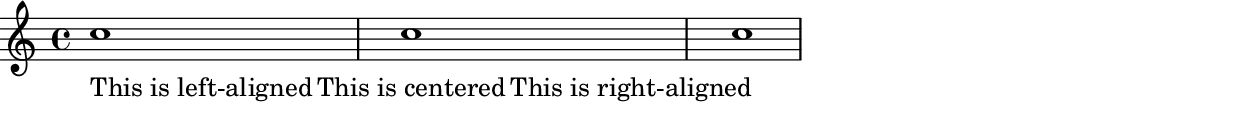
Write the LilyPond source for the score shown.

%% Generated by lilypond-book
%% Options: [exampleindent=10.16\mm,indent=0\mm,line-width=160\mm,paper-height=845.047\pt,paper-width=597.508\pt,papersize='(cons (* 597.508 pt) (* 845.047 pt)),quote,ragged-right]
\include "lilypond-book-preamble.ly"


% ****************************************************************
% Start cut-&-pastable-section
% ****************************************************************

#(ly:set-option 'eps-box-padding 3.000000)



\paper {
  #(set-paper-size '(cons (* 597.508 pt) (* 845.047 pt)))
  indent = 0\mm
  line-width = 160\mm
  % offset the left padding, also add 1mm as lilypond creates cropped
  % images with a little space on the right
  line-width = #(- line-width (* mm  3.000000) (* mm 1))
  line-width = 160\mm - 2.0 * 10.16\mm
  % offset the left padding, also add 1mm as lilypond creates cropped
  % images with a little space on the right
  line-width = #(- line-width (* mm  3.000000) (* mm 1))
  ragged-right = ##t
}

\layout {
  
}




% ****************************************************************
% ly snippet:
% ****************************************************************
\sourcefilename "snippets/lyrics-alignment.ly"
\sourcefileline 0
%% DO NOT EDIT this file manually; it was automatically
%% generated from the LilyPond Snippet Repository
%% (http://lsr.di.unimi.it).
%%
%% Make any changes in the LSR itself, or in
%% `Documentation/snippets/new/`, then run
%% `scripts/auxiliar/makelsr.pl`.
%%
%% This file is in the public domain.

\version "2.24.0"

\header {
%% Translation of GIT committish: a8a85e19654e46d725563e6deba44083ef137a2c
  texidocja = "
歌詞の水平方向の揃え位置は、@code{LyricText} オブジェクトの
@code{self-alignment-X} プロパティをオーバライドすることで設定できます。@c
@code{-1} が左、@code{0} が中央、@code{1} が右になります。@c
@code{#LEFT}, @code{#CENTER}, @code{#RIGHT} を用いることもできます。
"
  doctitleja = "歌詞の揃え位置"

%% Translation of GIT committish: 2f3474d9af596d677ed5b7ce720ae4d0954a6b51
  texidocit = "

L'allineamento orizzontale del testo vocale si imposta attraverso la
proprietà @code{self-alignment-X} dell'oggetto @code{LyricText}.
@code{#-1} è sinistra, @code{#0} è centro e @code{#1} è destra;
si possono usare anche @code{#LEFT}, @code{#CENTER} e @code{#RIGHT}.

"
  doctitleit = "Allineamento del testo vocale"

%% Translation of GIT committish: 41a008e75e2fe29536406cdf0d71c32a4606f2b8
  texidocfr = "
L'alignement horizontal des paroles peut se gérer à l'aide de la
propriété @code{self-alignment-X} de l'objet @code{LyricText}.
Les valeurs @code{-1} ou @code{#LEFT} produiront un alignement par la
gauche, les valeurs @code{0} ou @code{#CENTER} un alignement centré, et
les valeurs @code{1} ou @code{#RIGHT} un alignement par la droite.
"

  doctitlefr = "Alignement des syllabes"

%% Translation of GIT committish: 8ffecf6be17c6ec2ff87cf31873121a8cce29b09
  texidoces = "
La alineación horizontal de la letra se puede ajustar sobreescribiendo
la propiedad @code{self-alignment-X} del objeto @code{LyricText}.
@code{#-1} es izquierda, @code{#0} es centrado y @code{#1} es derecha;
sin embargo, podemos usar también @code{#LEFT}, @code{#CENTER} y
@code{#RIGHT}.

"
  doctitlees = "Alineación de la letra"

%% Translation of GIT committish: 27b1197f3bae8512c14d946752cd3e40e7c76016

  texidocde = "
Die horizontale Ausrichtung von Gesangstext kann eingestellt werden, indem
man die @code{self-alignment-X}-Eigenschaft des @code{LyricText}-Objekts
verändert.  @code{#-1} bedeutet links, @code{#0} bedeutet mittig und @code{#1}
bedeutet rechts, man kann aber genauso gut auch @code{#LEFT}, @code{#CENTER}
und @code{#RIGHT} benutzen.

"
  doctitlede = "Ausrichtung von Gesangstext"


%% Translation of GIT committish: 8ffecf6be17c6ec2ff87cf31873121a8cce29b09
  texidocca = "
L'alineació horitzontal de la lletra es pot ajustar sobreescrivint
la propietat @code{self-alignment-X} de l'objecte @code{LyricText}.
@code{#-1} és esquerra, @code{#0} és centrat @code{#1} es dreta;
tanmateix, podem usar també @code{#LEFT}, @code{#CENTER} i
@code{#RIGHT}.

"
  doctitleca = "Alineació de la lletra"

  lsrtags = "really-simple, text, vocal-music"

  texidoc = "
Horizontal alignment for lyrics can be set by overriding the
@code{self-alignment-X} property of the @code{LyricText} object.
@code{-1} is left, @code{0} is center, and @code{1} is right; however,
you can use @code{#LEFT}, @code{#CENTER} and @code{#RIGHT} as well.
"

  doctitle = "Lyrics alignment"
} % begin verbatim


\layout { ragged-right = ##f }

\relative c'' {
  c1
  c1
  c1
}
\addlyrics {
  \once \override LyricText.self-alignment-X = #LEFT
  "This is left-aligned"
  \once \override LyricText.self-alignment-X = #CENTER
  "This is centered"
  \once \override LyricText.self-alignment-X = 1
  "This is right-aligned"
}



% ****************************************************************
% end ly snippet
% ****************************************************************
